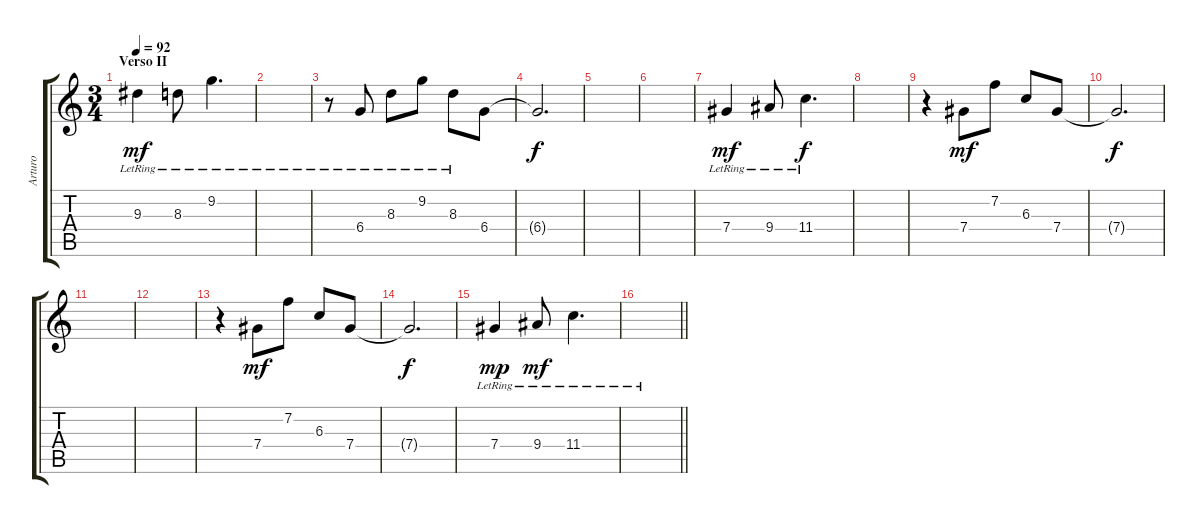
\track ("Arturo" "Arturo") {instrument electricguitarjazz}
\staff {score tabs}
\tuning (Eb4 Bb3 Gb3 Db3 Ab2 Eb2) {hide}
\ts (3 4)
\section ("" "Verso II")
\tempo 92
\clef g2
\ks c
9.3{lr}.4{dy mf} 8.3{lr}.8 9.2{lr}.4{d} |
|
r.8 6.4{lr}.8 8.3{lr}.8 9.2{lr}.8 8.3{lr}.8 6.4.8 |
6.4{t}.2{d dy f} |
|
|
7.4{lr}.4{dy mf} 9.4{lr}.8 11.4{lr}.4{d dy f} |
|
r.4 7.4.8{dy mf} 7.2.8 6.3.8 7.4.8 |
7.4{t}.2{d dy f} |
|
|
r.4 7.4.8{dy mf} 7.2.8 6.3.8 7.4.8 |
7.4{t}.2{d dy f} |
7.4{lr}.4{dy mp} 9.4{lr}.8{dy mf} 11.4{lr}.4{d} |
\barLineRight lightlight
